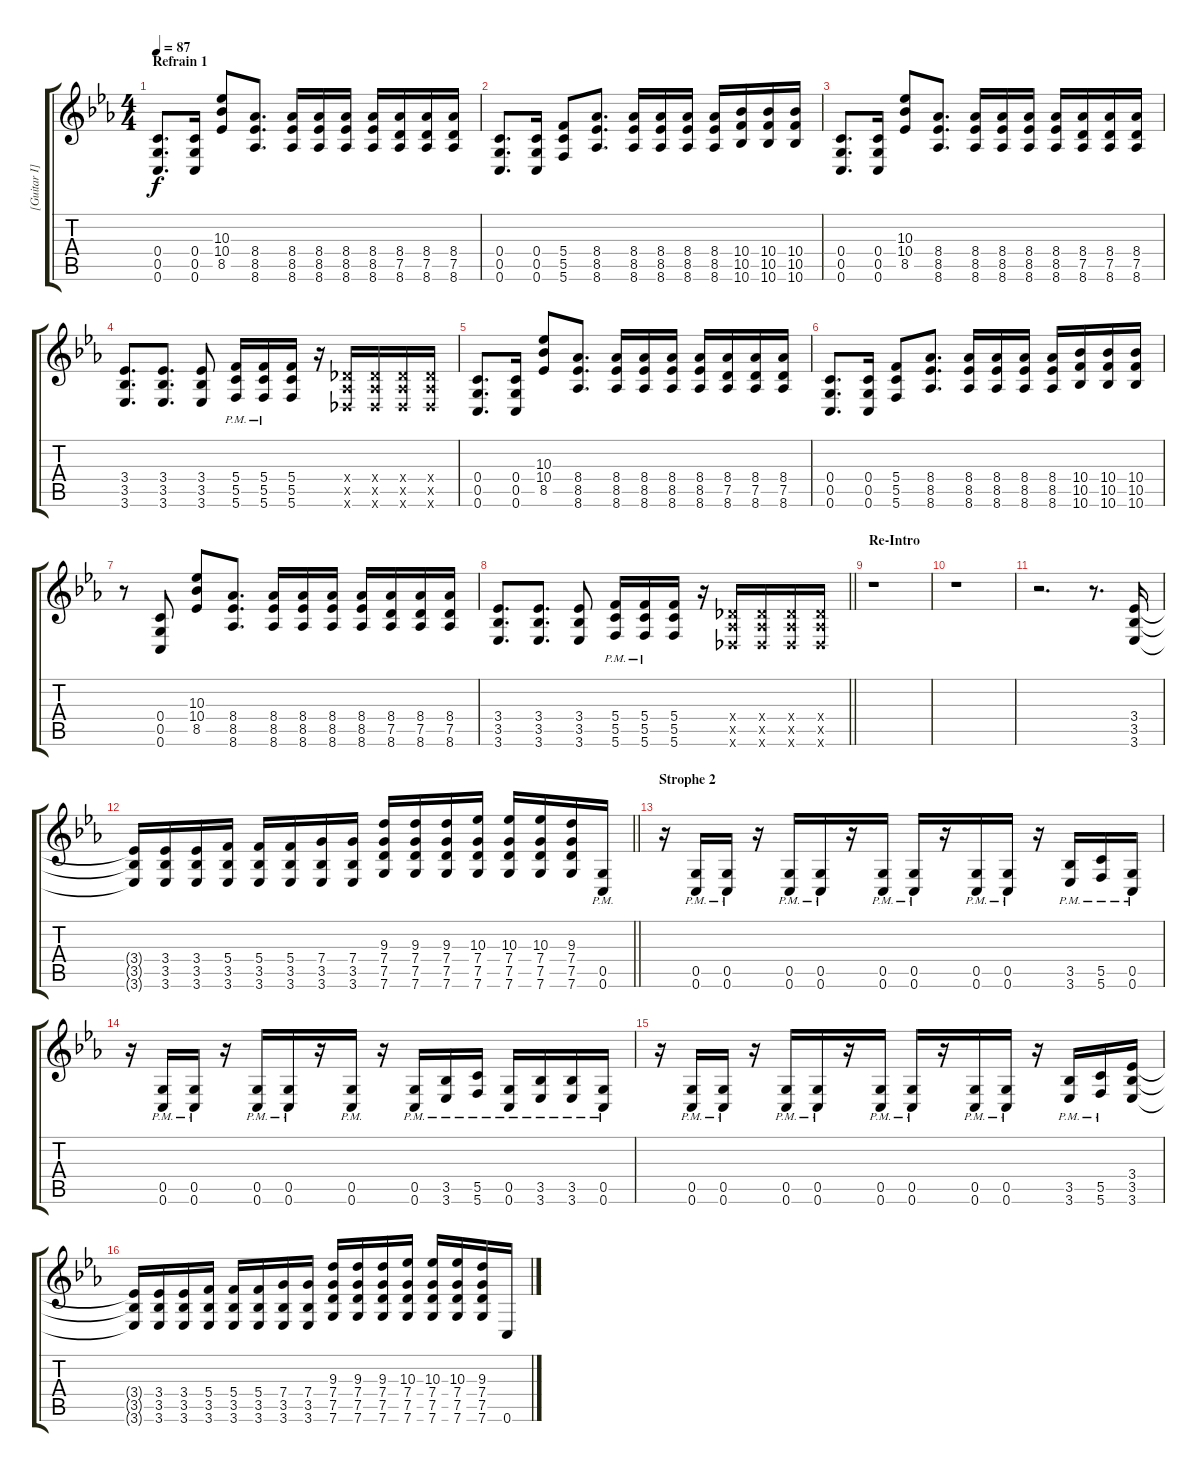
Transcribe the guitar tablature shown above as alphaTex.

\track ("[Guitar I]" "[Guitar I]") {instrument distortionguitar}
\staff {score tabs}
\tuning (D4 A3 F3 C3 G2 C2) {hide}
\ts (4 4)
\section ("" "Refrain 1")
\tempo 87
\clef g2
\ks cminor
(0.4 0.5 0.6).8{d dy f} (0.4 0.5 0.6).16 (10.3 10.4 8.5).8 (8.4 8.5 8.6).8{d} (8.4 8.5 8.6).16 (8.4 8.5 8.6).16 (8.4 8.5 8.6).16 (8.4 8.5 8.6).16 (8.4 7.5 8.6).16 (8.4 7.5 8.6).16 (8.4 7.5 8.6).16 |
(0.4 0.5 0.6).8{d} (0.4 0.5 0.6).16 (5.4 5.5 5.6).8 (8.4 8.5 8.6).8{d} (8.4 8.5 8.6).16 (8.4 8.5 8.6).16 (8.4 8.5 8.6).16 (8.4 8.5 8.6).16 (10.4 10.5 10.6).16 (10.4 10.5 10.6).16 (10.4 10.5 10.6).16 |
(0.4 0.5 0.6).8{d} (0.4 0.5 0.6).16 (10.3 10.4 8.5).8 (8.4 8.5 8.6).8{d} (8.4 8.5 8.6).16 (8.4 8.5 8.6).16 (8.4 8.5 8.6).16 (8.4 8.5 8.6).16 (8.4 7.5 8.6).16 (8.4 7.5 8.6).16 (8.4 7.5 8.6).16 |
(3.4 3.5 3.6).8{d} (3.4 3.5 3.6).8{d} (3.4 3.5 3.6).8 (5.4{pm} 5.5{pm} 5.6{pm}).16 (5.4{pm} 5.5{pm} 5.6{pm}).16 (5.4 5.5 5.6).16 r.16 (1.4{x} 1.5{x} 1.6{x}).16 (1.4{x} 1.5{x} 1.6{x}).16 (1.4{x} 1.5{x} 1.6{x}).16 (1.4{x} 1.5{x} 1.6{x}).16 |
(0.4 0.5 0.6).8{d} (0.4 0.5 0.6).16 (10.3 10.4 8.5).8 (8.4 8.5 8.6).8{d} (8.4 8.5 8.6).16 (8.4 8.5 8.6).16 (8.4 8.5 8.6).16 (8.4 8.5 8.6).16 (8.4 7.5 8.6).16 (8.4 7.5 8.6).16 (8.4 7.5 8.6).16 |
(0.4 0.5 0.6).8{d} (0.4 0.5 0.6).16 (5.4 5.5 5.6).8 (8.4 8.5 8.6).8{d} (8.4 8.5 8.6).16 (8.4 8.5 8.6).16 (8.4 8.5 8.6).16 (8.4 8.5 8.6).16 (10.4 10.5 10.6).16 (10.4 10.5 10.6).16 (10.4 10.5 10.6).16 |
r.8 (0.4 0.5 0.6).8 (10.3 10.4 8.5).8 (8.4 8.5 8.6).8{d} (8.4 8.5 8.6).16 (8.4 8.5 8.6).16 (8.4 8.5 8.6).16 (8.4 8.5 8.6).16 (8.4 7.5 8.6).16 (8.4 7.5 8.6).16 (8.4 7.5 8.6).16 |
\barLineRight lightlight
(3.4 3.5 3.6).8{d} (3.4 3.5 3.6).8{d} (3.4 3.5 3.6).8 (5.4{pm} 5.5{pm} 5.6{pm}).16 (5.4{pm} 5.5{pm} 5.6{pm}).16 (5.4 5.5 5.6).16 r.16 (1.4{x} 1.5{x} 1.6{x}).16 (1.4{x} 1.5{x} 1.6{x}).16 (1.4{x} 1.5{x} 1.6{x}).16 (1.4{x} 1.5{x} 1.6{x}).16 |
\section ("" "Re-Intro")
r.1 |
r.1 |
r.2{d} r.8{d} (3.4 3.5 3.6).16 |
\barLineRight lightlight
(3.4{t} 3.5{t} 3.6{t}).16 (3.4 3.5 3.6).16 (3.4 3.5 3.6).16 (5.4 3.5 3.6).16 (5.4 3.5 3.6).16 (5.4 3.5 3.6).16 (7.4 3.5 3.6).16 (7.4 3.5 3.6).16 (9.3 7.4 7.5 7.6).16 (9.3 7.4 7.5 7.6).16 (9.3 7.4 7.5 7.6).16 (10.3 7.4 7.5 7.6).16 (10.3 7.4 7.5 7.6).16 (10.3 7.4 7.5 7.6).16 (9.3 7.4 7.5 7.6).16 (0.5{pm} 0.6{pm}).16 |
\section ("" "Strophe 2")
r.16 (0.5{pm} 0.6{pm}).16 (0.5{pm} 0.6{pm}).16 r.16 (0.5{pm} 0.6{pm}).16 (0.5{pm} 0.6{pm}).16 r.16 (0.5{pm} 0.6{pm}).16 (0.5{pm} 0.6{pm}).16 r.16 (0.5{pm} 0.6{pm}).16 (0.5{pm} 0.6{pm}).16 r.16 (3.5{pm} 3.6{pm}).16 (5.5{pm} 5.6{pm}).16 (0.5{pm} 0.6{pm}).16 |
r.16 (0.5{pm} 0.6{pm}).16 (0.5{pm} 0.6{pm}).16 r.16 (0.5{pm} 0.6{pm}).16 (0.5{pm} 0.6{pm}).16 r.16 (0.5{pm} 0.6{pm}).16 r.16 (0.5{pm} 0.6{pm}).16 (3.5{pm} 3.6{pm}).16 (5.5{pm} 5.6{pm}).16 (0.5{pm} 0.6{pm}).16 (3.5{pm} 3.6{pm}).16 (3.5{pm} 3.6{pm}).16 (0.5{pm} 0.6{pm}).16 |
r.16 (0.5{pm} 0.6{pm}).16 (0.5{pm} 0.6{pm}).16 r.16 (0.5{pm} 0.6{pm}).16 (0.5{pm} 0.6{pm}).16 r.16 (0.5{pm} 0.6{pm}).16 (0.5{pm} 0.6{pm}).16 r.16 (0.5{pm} 0.6{pm}).16 (0.5{pm} 0.6{pm}).16 r.16 (3.5{pm} 3.6{pm}).16 (5.5 5.6{pm}).16 (3.4 3.5 3.6).16 |
(3.4{t} 3.5{t} 3.6{t}).16 (3.4 3.5 3.6).16 (3.4 3.5 3.6).16 (5.4 3.5 3.6).16 (5.4 3.5 3.6).16 (5.4 3.5 3.6).16 (7.4 3.5 3.6).16 (7.4 3.5 3.6).16 (9.3 7.4 7.5 7.6).16 (9.3 7.4 7.5 7.6).16 (9.3 7.4 7.5 7.6).16 (10.3 7.4 7.5 7.6).16 (10.3 7.4 7.5 7.6).16 (10.3 7.4 7.5 7.6).16 (9.3 7.4 7.5 7.6).16 0.6.16
